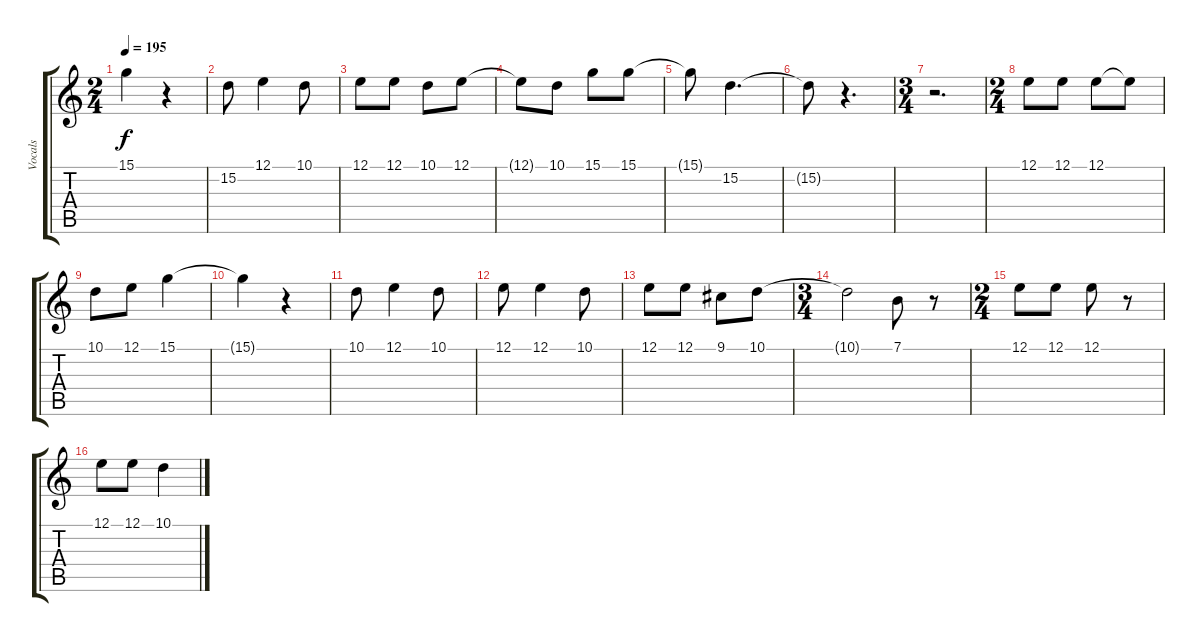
\track ("Vocals" "Vocals") {instrument lead1square}
\staff {score tabs}
\tuning (E4 B3 G3 D3 A2 E2) {hide}
\ts (2 4)
\tempo 195
\clef g2
\ks c
15.1{t}.4{dy f} r.4 |
15.2.8 12.1.4 10.1.8 |
12.1.8 12.1.8 10.1.8 12.1.8 |
12.1{t}.8 10.1.8 15.1.8 15.1.8 |
15.1{t}.8 15.2.4{d} |
15.2{t}.8 r.4{d} |
\ts (3 4)
r.2{d} |
\ts (2 4)
12.1.8 12.1.8 12.1.8 12.1{t}.8 |
10.1.8 12.1.8 15.1.4 |
15.1{t}.4 r.4 |
10.1.8 12.1.4 10.1.8 |
12.1.8 12.1.4 10.1.8 |
12.1.8 12.1.8 9.1.8 10.1.8 |
\ts (3 4)
10.1{t}.2 7.1.8 r.8 |
\ts (2 4)
12.1.8 12.1.8 12.1.8 r.8 |
12.1.8 12.1.8 10.1.4
